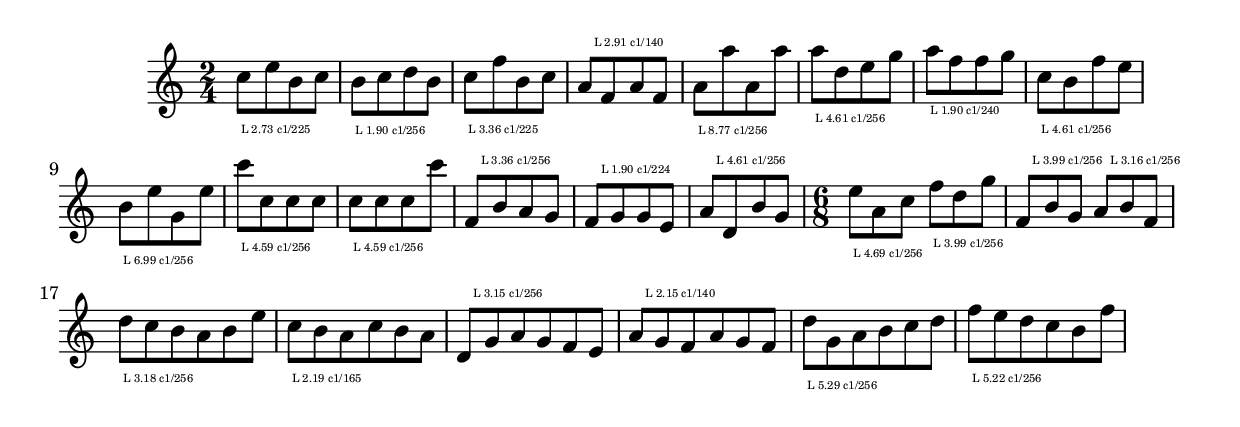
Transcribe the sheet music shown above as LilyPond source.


\version "2.3.16"
\header{

texidoc = "Fully concave beams should be horizontal. Informally spoken,
  concave refers to the shape of the notes that are opposite a
  beam. If an up-beam has high notes on its center stems, then we call
  it concave.


  If a beam is fails a test, the desired slope is printed
next to it."
}


resetMeasure = \set Score.measurePosition = #(ly:make-moment 0 1)

% examples from 
rossFourBeams =\relative c'' {
  \time 2/4
  c8[ e b c]
  b[ c d b]
  c[ f b, c]

  a[ f a f] a[ a' a, a']
  a[ d, e g] a[ f f g]
  c,[ b f' e]
  b[ e g, e']
  c'[ c, c c]
  c[ c c c']
  f,,[ b a g]
  f[g g e]
  a[ d, b' g]
  }
rossThreeBeams = \relative c'' {
  \time 6/8
  e[ a, c] f[ d g]
  f,[ b g] a[ b f]
  d'[ c b a b e]
  c[ b a c b a]
  d,[ g a g f e ]
  a[ g f a g f]
  d'[ g, a b c d]
  f[ e d c b f']
}

rossBeams = \relative c'' {
  \rossFourBeams
  \rossThreeBeams
  }




#(define (<> x y) (not (= x  y)))
\score{
   \new Voice {
     \override Beam #'position-callbacks = #(check-slope-callbacks =)
     \rossBeams
     
   }
  \paper{
    raggedright = ##t
    #(define debug-beam-quanting #t)
  }
}


